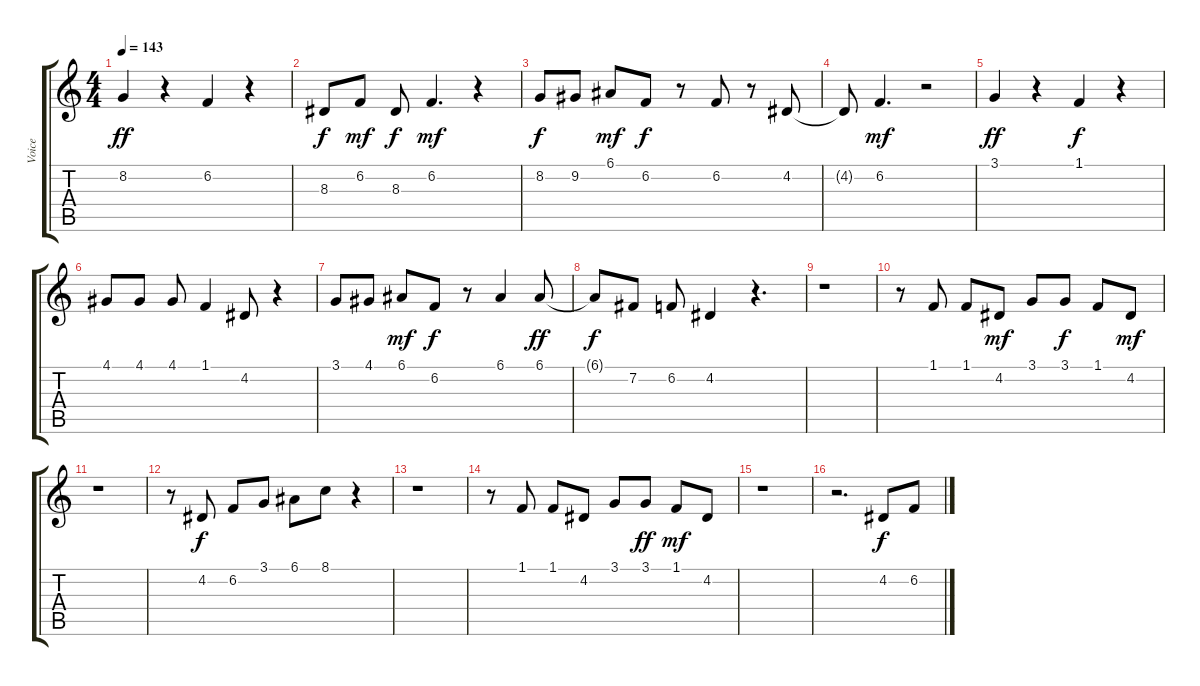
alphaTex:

\track ("Voice" "Voice") {instrument sopranosax}
\staff {score tabs}
\tuning (E4 B3 G3 D3 A2 E2) {hide}
\ts (4 4)
\tempo 143
\clef g2
\ks c
8.2.4{dy ff} r.4 6.2.4 r.4 |
8.3.8{dy f} 6.2.8{dy mf} 8.3.8{dy f} 6.2.4{d dy mf} r.4 |
8.2.8{dy f} 9.2.8 6.1.8{dy mf} 6.2.8{dy f} r.8 6.2.8 r.8 4.2.8 |
4.2{t}.8 6.2.4{d dy mf} r.2 |
3.1.4{dy ff} r.4 1.1.4{dy f} r.4 |
4.1.8 4.1.8 4.1.8 1.1.4 4.2.8 r.4 |
3.1.8 4.1.8 6.1.8{dy mf} 6.2.8{dy f} r.8 6.1.4 6.1.8{dy ff} |
6.1{t}.8{dy f} 7.2.8 6.2.8 4.2.4 r.4{d} |
r.1 |
r.8 1.1.8 1.1.8 4.2.8{dy mf} 3.1.8 3.1.8{dy f} 1.1.8 4.2.8{dy mf} |
r.1 |
r.8 4.2.8{dy f} 6.2.8 3.1.8 6.1.8 8.1.8 r.4 |
r.1 |
r.8 1.1.8 1.1.8 4.2.8 3.1.8 3.1.8{dy ff} 1.1.8{dy mf} 4.2.8 |
r.1 |
r.2{d} 4.2.8{dy f} 6.2.8
